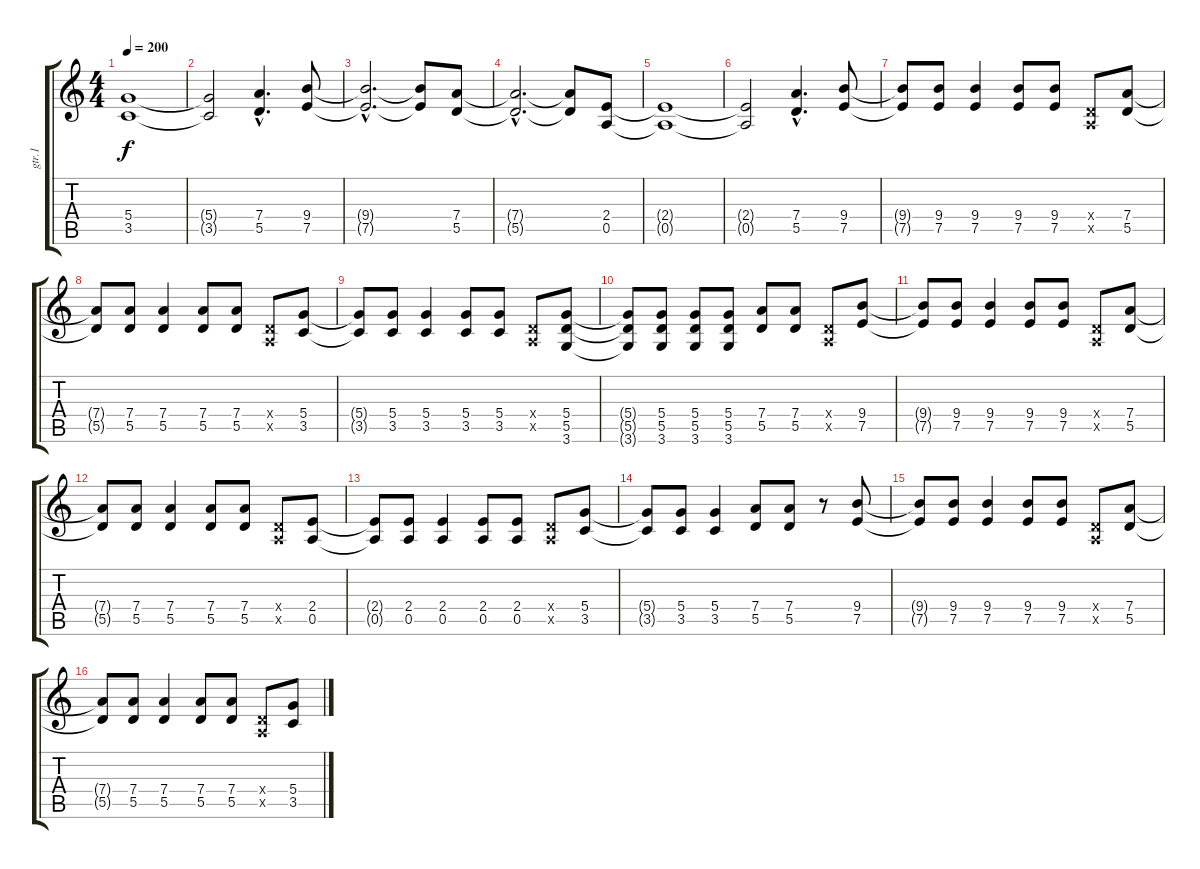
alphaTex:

\track ("gtr.1" "gtr.1") {instrument electricguitarclean}
\staff {score tabs}
\tuning (E4 B3 G3 D3 A2 E2) {hide}
\ts (4 4)
\tempo 200
\clef g2
\ks c
(5.4{t} 3.5{t}).1{dy f} |
(5.4{t} 3.5{t}).2 (7.4{hac} 5.5{hac}).4{d} (9.4 7.5).8 |
(9.4{hac t} 7.5{hac t}).2{d} (9.4{t} 7.5{t}).8 (7.4 5.5).8 |
(7.4{hac t} 5.5{hac t}).2{d} (7.4{t} 5.5{t}).8 (2.4 0.5).8 |
(2.4{t} 0.5{t}).1 |
(2.4{t} 0.5{t}).2 (7.4{hac} 5.5{hac}).4{d} (9.4 7.5).8 |
(9.4{t} 7.5{t}).8 (9.4 7.5).8 (9.4 7.5).4 (9.4 7.5).8 (9.4 7.5).8 (0.4{x} 0.5{x}).8 (7.4 5.5).8 |
(7.4{t} 5.5{t}).8 (7.4 5.5).8 (7.4 5.5).4 (7.4 5.5).8 (7.4 5.5).8 (0.4{x} 0.5{x}).8 (5.4 3.5).8 |
(5.4{t} 3.5{t}).8 (5.4 3.5).8 (5.4 3.5).4 (5.4 3.5).8 (5.4 3.5).8 (0.4{x} 0.5{x}).8 (5.4 5.5 3.6).8 |
(5.4{t} 5.5{t} 3.6{t}).8 (5.4 5.5 3.6).8 (5.4 5.5 3.6).8 (5.4 5.5 3.6).8 (7.4 5.5).8 (7.4 5.5).8 (0.4{x} 0.5{x}).8 (9.4 7.5).8 |
(9.4{t} 7.5{t}).8 (9.4 7.5).8 (9.4 7.5).4 (9.4 7.5).8 (9.4 7.5).8 (0.4{x} 0.5{x}).8 (7.4 5.5).8 |
(7.4{t} 5.5{t}).8 (7.4 5.5).8 (7.4 5.5).4 (7.4 5.5).8 (7.4 5.5).8 (0.4{x} 0.5{x}).8 (2.4 0.5).8 |
(2.4{t} 0.5{t}).8 (2.4 0.5).8 (2.4 0.5).4 (2.4 0.5).8 (2.4 0.5).8 (0.4{x} 0.5{x}).8 (5.4 3.5).8 |
(5.4{t} 3.5{t}).8 (5.4 3.5).8 (5.4 3.5).4 (7.4 5.5).8 (7.4 5.5).8 r.8 (9.4 7.5).8 |
(9.4{t} 7.5{t}).8 (9.4 7.5).8 (9.4 7.5).4 (9.4 7.5).8 (9.4 7.5).8 (0.4{x} 0.5{x}).8 (7.4 5.5).8 |
(7.4{t} 5.5{t}).8 (7.4 5.5).8 (7.4 5.5).4 (7.4 5.5).8 (7.4 5.5).8 (0.4{x} 0.5{x}).8 (5.4 3.5).8
